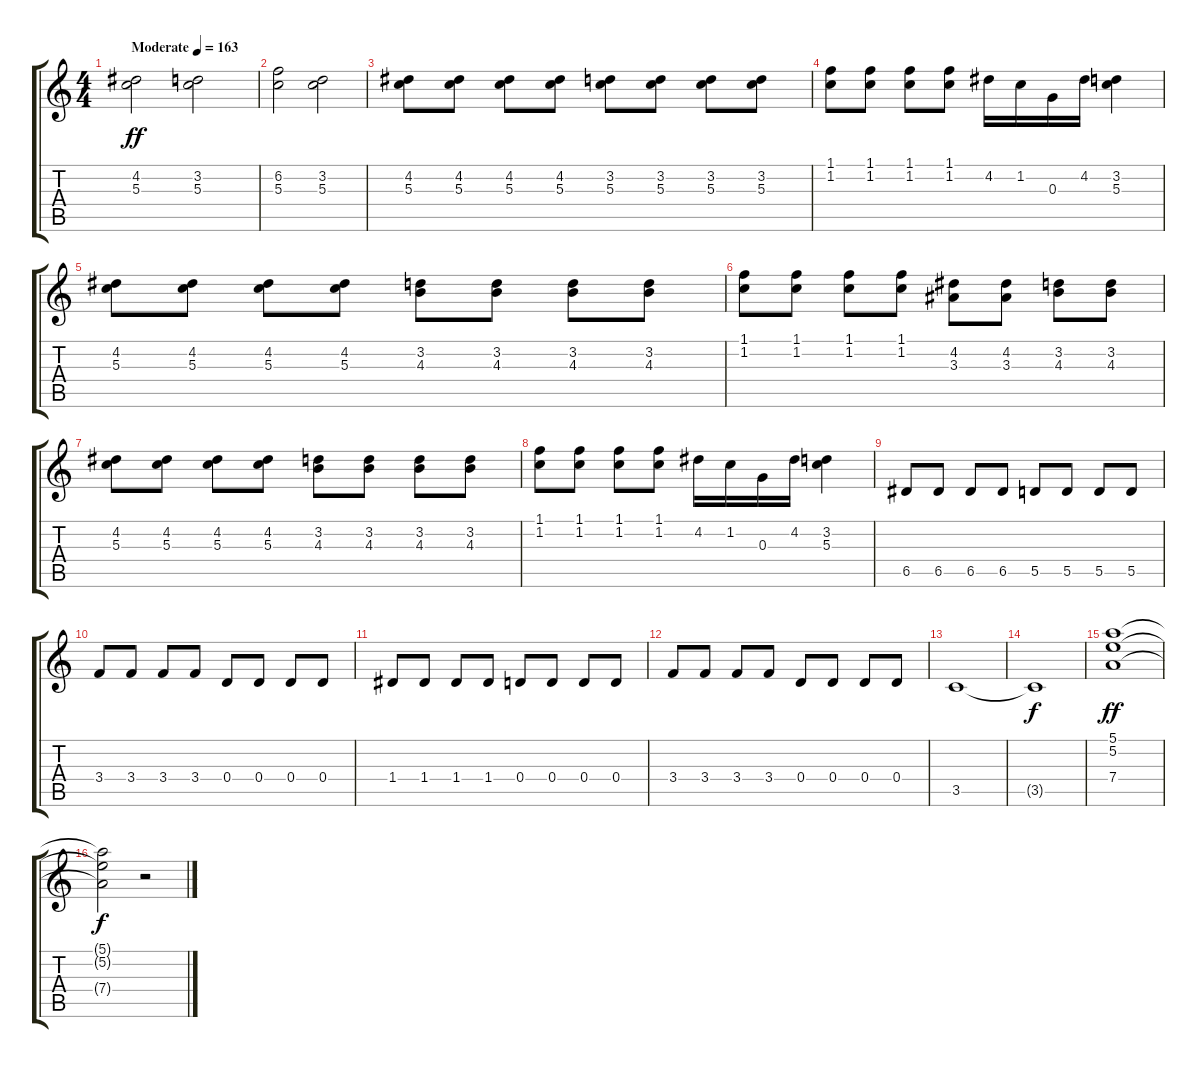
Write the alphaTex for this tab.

\track "" {instrument overdrivenguitar}
\staff {score tabs}
\tuning (E4 B3 G3 D3 A2 E2) {hide}
\ts (4 4)
\tempo (163 "Moderate")
\clef g2
\ks c
(4.2 5.3).2{dy ff instrument overdrivenguitar} (3.2 5.3).2 |
(6.2 5.3).2 (3.2 5.3).2 |
(4.2 5.3).8 (4.2 5.3).8 (4.2 5.3).8 (4.2 5.3).8 (3.2 5.3).8 (3.2 5.3).8 (3.2 5.3).8 (3.2 5.3).8 |
(1.1 1.2).8 (1.1 1.2).8 (1.1 1.2).8 (1.1 1.2).8 4.2.16 1.2.16 0.3.16 4.2.16 (3.2 5.3).4 |
(4.2 5.3).8 (4.2 5.3).8 (4.2 5.3).8 (4.2 5.3).8 (3.2 4.3).8 (3.2 4.3).8 (3.2 4.3).8 (3.2 4.3).8 |
(1.1 1.2).8 (1.1 1.2).8 (1.1 1.2).8 (1.1 1.2).8 (4.2 3.3).8 (4.2 3.3).8 (3.2 4.3).8 (3.2 4.3).8 |
(4.2 5.3).8 (4.2 5.3).8 (4.2 5.3).8 (4.2 5.3).8 (3.2 4.3).8 (3.2 4.3).8 (3.2 4.3).8 (3.2 4.3).8 |
(1.1 1.2).8 (1.1 1.2).8 (1.1 1.2).8 (1.1 1.2).8 4.2.16 1.2.16 0.3.16 4.2.16 (3.2 5.3).4 |
6.5.8 6.5.8 6.5.8 6.5.8 5.5.8 5.5.8 5.5.8 5.5.8 |
3.4.8 3.4.8 3.4.8 3.4.8 0.4.8 0.4.8 0.4.8 0.4.8 |
1.4.8 1.4.8 1.4.8 1.4.8 0.4.8 0.4.8 0.4.8 0.4.8 |
3.4.8 3.4.8 3.4.8 3.4.8 0.4.8 0.4.8 0.4.8 0.4.8 |
3.5.1 |
3.5{t}.1{dy f} |
(5.1 5.2 7.4).1{dy ff} |
(5.1{t} 5.2{t} 7.4{t}).2{dy f} r.2
